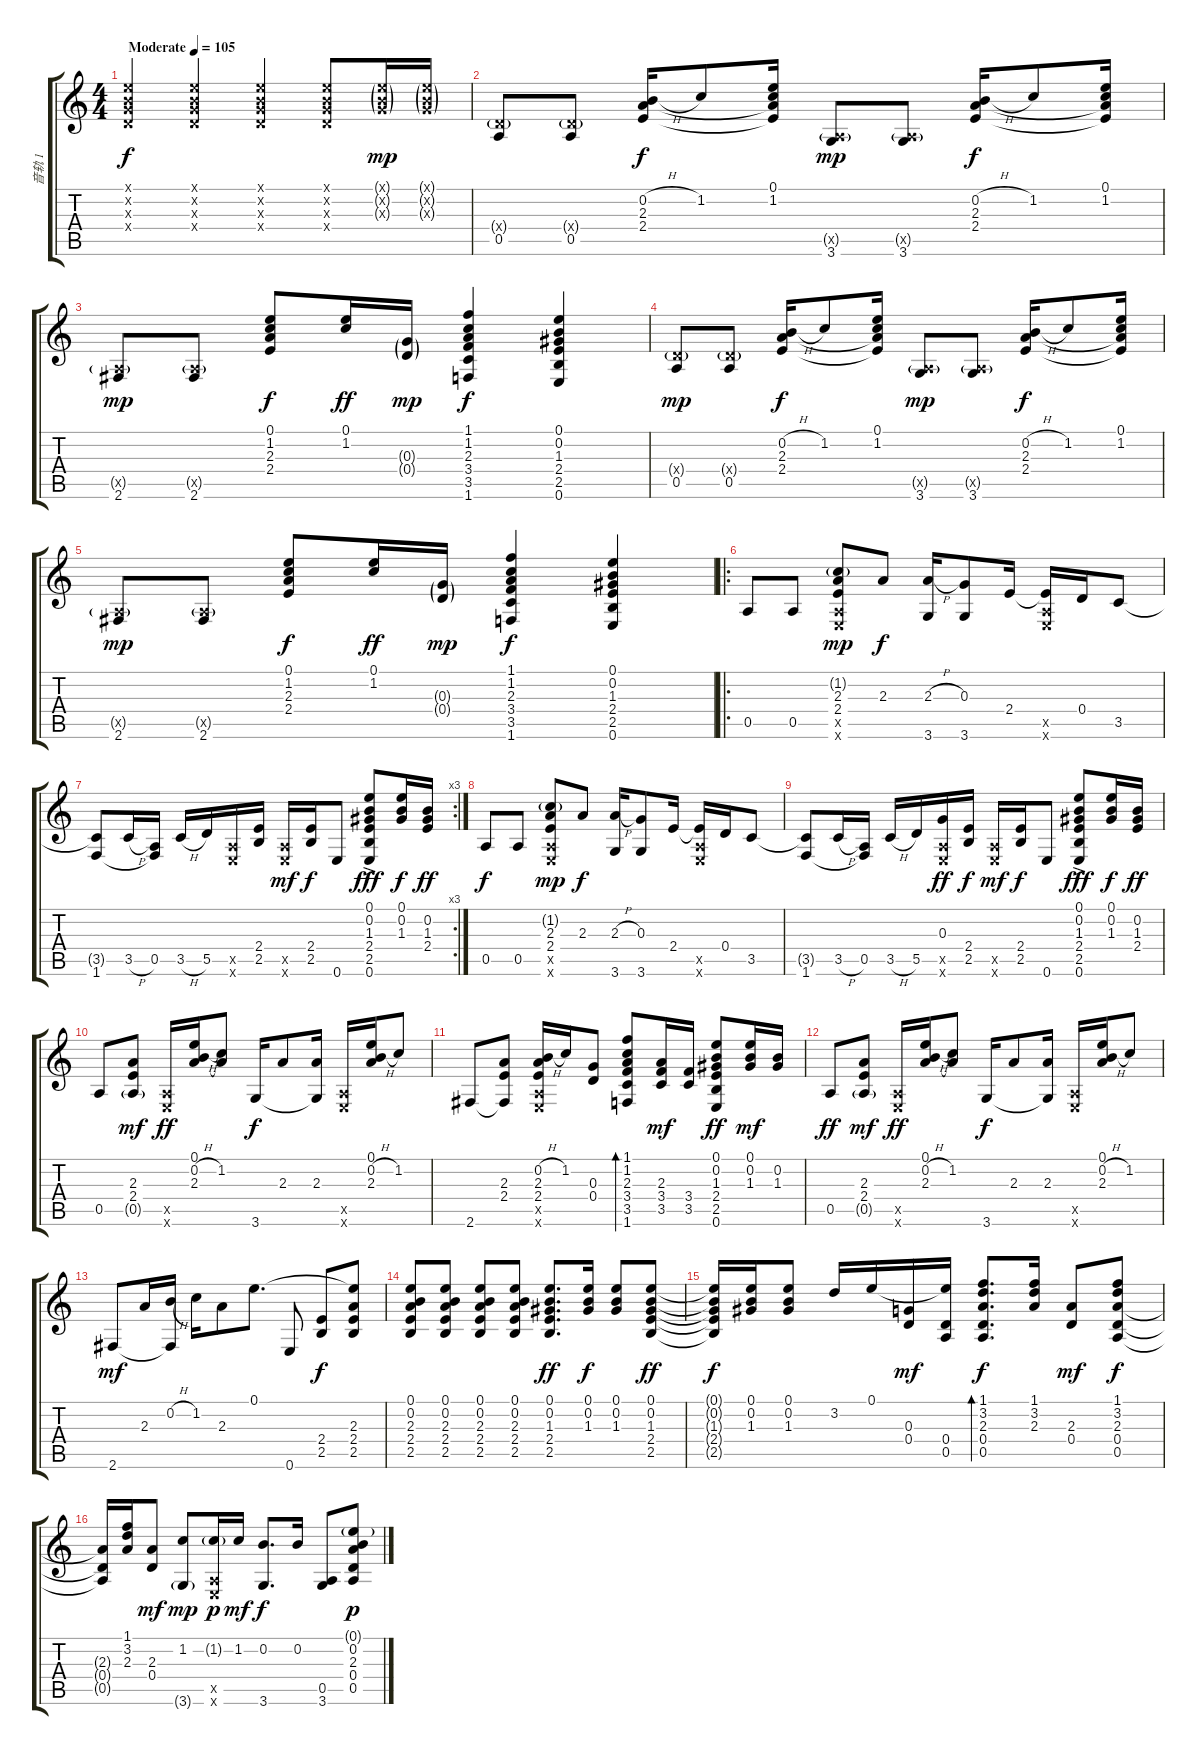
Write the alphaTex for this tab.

\track ("音轨 1" "音轨 1") {instrument acousticguitarsteel}
\staff {score tabs}
\tuning (E4 B3 G3 D3 A2 E2) {hide}
\ts (4 4)
\tempo (105 "Moderate")
\clef g2
\ks c
(0.1{x} 0.2{x} 0.3{x} 0.4{x}).4{dy f instrument acousticguitarsteel} (0.1{x} 0.2{x} 0.3{x} 0.4{x}).4 (0.1{x} 0.2{x} 0.3{x} 0.4{x}).4 (0.1{x} 0.2{x} 0.3{x} 0.4{x}).8 (0.1{g x} 0.2{g x} 0.3{g x}).16{dy mp} (0.1{g x} 0.2{g x} 0.3{g x}).16 |
(0.4{g x} 0.5).8 (0.4{g x} 0.5).8 (0.2{h} 2.3 2.4).16{dy f} 1.2.8 (0.1 1.2 2.3{t} 2.4{t}).16 (0.5{g x} 3.6).8{dy mp} (0.5{g x} 3.6).8 (0.2{h} 2.3 2.4).16{dy f} 1.2.8 (0.1 1.2 2.3{t} 2.4{t}).16 |
(0.5{g x} 2.6).8{dy mp} (0.5{g x} 2.6).8 (0.1 1.2 2.3 2.4).8{dy f} (0.1 1.2).16{dy ff} (0.3{g} 0.4{g}).16{dy mp} (1.1 1.2 2.3 3.4 3.5 1.6).4{dy f} (0.1 0.2 1.3 2.4 2.5 0.6).4 |
(0.4{g x} 0.5).8{dy mp} (0.4{g x} 0.5).8 (0.2{h} 2.3 2.4).16{dy f} 1.2.8 (0.1 1.2 2.3{t} 2.4{t}).16 (0.5{g x} 3.6).8{dy mp} (0.5{g x} 3.6).8 (0.2{h} 2.3 2.4).16{dy f} 1.2.8 (0.1 1.2 2.3{t} 2.4{t}).16 |
(0.5{g x} 2.6).8{dy mp} (0.5{g x} 2.6).8 (0.1 1.2 2.3 2.4).8{dy f} (0.1 1.2).16{dy ff} (0.3{g} 0.4{g}).16{dy mp} (1.1 1.2 2.3 3.4 3.5 1.6).4{dy f} (0.1 0.2 1.3 2.4 2.5 0.6).4 |
\ro
0.5.8 0.5.8 (1.2{g} 2.3 2.4 0.5{x} 0.6{x}).8{dy mp} 2.3.8{dy f} (2.3{h} 3.6).16 (0.3 3.6).8 2.4.16 (2.4{t} 0.5{x} 0.6{x}).16 0.4.16 3.5.8 |
\rc 3
(3.5{t} 1.6).8 3.5{h}.16 (0.5 1.6{t}).16 3.5{h}.16 5.5.16 (0.5{x} 0.6{x}).16 (2.4 2.5).16 (0.5{x} 0.6{x}).16{dy mf} (2.4 2.5).16{dy f} 0.6.8 (0.1{ac} 0.2{ac} 1.3{ac} 2.4{ac} 2.5{ac} 0.6{ac}).8{dy fff} (0.1 0.2 1.3).16{dy f} (0.2 1.3 2.4).16{dy ff} |
0.5.8{dy f} 0.5.8 (1.2{g} 2.3 2.4 0.5{x} 0.6{x}).8{dy mp} 2.3.8{dy f} (2.3{h} 3.6).16 (0.3 3.6).8 2.4.16 (2.4{t} 0.5{x} 0.6{x}).16 0.4.16 3.5.8 |
(3.5{t} 1.6).8 3.5{h}.16 (0.5 1.6{t}).16 3.5{h}.16 5.5.16 (0.3 0.5{x} 0.6{x}).16{dy ff} (2.4 2.5).16{dy f} (0.5{x} 0.6{x}).16{dy mf} (2.4 2.5).16{dy f} 0.6.8 (0.1{ac} 0.2{ac} 1.3{ac} 2.4{ac} 2.5{ac} 0.6{ac}).8{dy fff} (0.1 0.2 1.3).16{dy f} (0.2 1.3 2.4).16{dy ff} |
0.5.8 (2.3 2.4 0.5{g}).8{dy mf} (0.5{x} 0.6{x}).16{dy ff} (0.1 0.2{h} 2.3).16 (1.2 2.3{t}).8 3.6.16{dy f} 2.3.8 (2.3 3.6{t}).16 (0.5{x} 0.6{x}).16 (0.1 0.2{h} 2.3).16 1.2.8 |
2.6.8 (2.3 2.4 2.6{t}).8 (0.2{h} 2.3 2.4 0.5{x} 0.6{x}).16 1.2.16 (0.3 0.4).8 (1.1 1.2 2.3 3.4 3.5 1.6).8{bd 120} (2.3 3.4 3.5).16{dy mf} (3.4 3.5).16 (0.1 0.2 1.3 2.4 2.5 0.6).8{dy ff} (0.1 0.2 1.3).16{dy mf} (0.2 1.3).16 |
0.5.8{dy ff} (2.3 2.4 0.5{g}).8{dy mf} (0.5{x} 0.6{x}).16{dy ff} (0.1 0.2{h} 2.3).16 (1.2 2.3{t}).8 3.6.16{dy f} 2.3.8 (2.3 3.6{t}).16 (0.5{x} 0.6{x}).16 (0.1 0.2{h} 2.3).16 1.2.8 |
2.6.8{dy mf} 2.3.16 (0.2{h} 2.6{t}).16 1.2.16 2.3.8 0.1.8{d} 0.6.8 (2.4 2.5).8{dy f} (0.1{t} 2.3 2.4 2.5).8 |
(0.1 0.2 2.3 2.4 2.5).8 (0.1 0.2 2.3 2.4 2.5).8 (0.1 0.2 2.3 2.4 2.5).8 (0.1 0.2 2.3 2.4 2.5).8 (0.1 0.2 1.3 2.4 2.5).8{d dy ff} (0.1 0.2 1.3).16{dy f} (0.1 0.2 1.3).8 (0.1 0.2 1.3 2.4 2.5).8{dy ff} |
(0.1{t} 0.2{t} 1.3{t} 2.4{t} 2.5{t}).16{dy f} (0.1 0.2 1.3).16 (0.1 0.2 1.3).8 3.2.16 0.1.16 (0.3 0.4).16{dy mf} (0.1{t} 0.4 0.5).16 (1.1 3.2 2.3 0.4 0.5).8{d bd 120 dy f} (1.1 3.2 2.3).16 (2.3 0.4).8{dy mf} (1.1 3.2 2.3 0.4 0.5).8{dy f} |
(2.3{t} 0.4{t} 0.5{t}).16 (1.1 3.2 2.3).16 (2.3 0.4).8{dy mf} (1.2 3.6{g}).8{dy mp} (1.2{g} 0.5{x} 0.6{x}).16{dy p} 1.2.16{dy mf} (0.2 3.6).8{d dy f} 0.2.16 (0.5 3.6).8 (0.1{g} 0.2 2.3 0.4 0.5).8{dy p}
